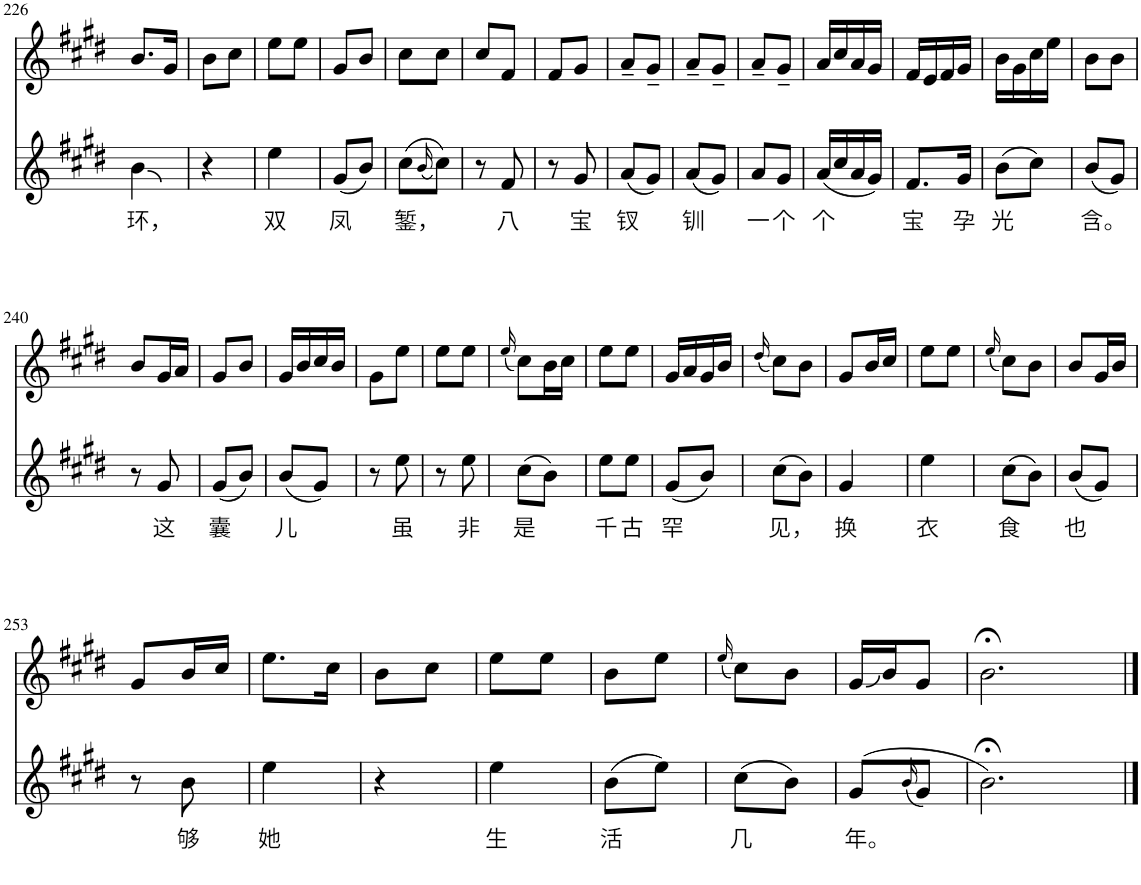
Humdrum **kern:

**kern	**text	**kern
*part2	*part2	*part1
*staff2	*staff2	*staff1
*I"Piano	*	*I"Piano
*I'Pno	*	*I'Pno
!!LO:PB:g=z
*clefG2	*	*clefG2
*k[f#c#g#d#]	*	*k[f#c#g#d#]
*M1/4	*	*M1/4
=226	=226	=226
!	!LO:LY:b	!
4b\	环，	8.b/L
.	.	16g#/Jk
=227	=227	=227
4r	.	8b\L
.	.	8cc#\J
=228	=228	=228
!	!LO:LY:b	!
4ee\	双	8ee\L
.	.	8ee\J
=229	=229	=229
!	!LO:LY:b	!
(8g#/L	凤	8g#/L
8b/J)	.	8b/J
=230	=230	=230
!	!LO:LY:b	!
(8cc#\L	錾，	8cc#\L
(16qb/	.	.
8cc#\J))	.	8cc#\J
=231	=231	=231
8r	.	8cc#/L
!	!LO:LY:b	!
8f#/	八	8f#/J
=232	=232	=232
8r	.	8f#/L
!	!LO:LY:b	!
8g#/	宝	8g#/J
=233	=233	=233
!	!LO:LY:b	!
(8a/L	钗	8a~/L
8g#/J)	.	8g#~/J
=234	=234	=234
!	!LO:LY:b	!
(8a/L	钏	8a~/L
8g#/J)	.	8g#~/J
=235	=235	=235
!	!LO:LY:b	!
8a/L	一	8a~/L
!	!LO:LY:b	!
8g#/J	个	8g#~/J
=236	=236	=236
!	!LO:LY:b	!
(16a/LL	个	16a/LL
16cc#/	.	16cc#/
16a/	.	16a/
16g#/JJ)	.	16g#/JJ
=237	=237	=237
!	!LO:LY:b	!
8.f#/L	宝	16f#/LL
.	.	16e/
.	.	16f#/
!	!LO:LY:b	!
16g#/Jk	孕	16g#/JJ
=238	=238	=238
!	!LO:LY:b	!
(8b\L	光	16b\LL
.	.	16g#\
8cc#\J)	.	16cc#\
.	.	16ee\JJ
=239	=239	=239
!	!LO:LY:b	!
(8b/L	含。	8b\L
8g#/J)	.	8b\J
!!LO:LB:g=z
=240	=240	=240
8r	.	8b/L
!	!LO:LY:b	!
8g#/	这	16g#/L
.	.	16a/JJ
=241	=241	=241
!	!LO:LY:b	!
(8g#/L	囊	8g#/L
8b/J)	.	8b/J
=242	=242	=242
!	!LO:LY:b	!
(8b/L	儿	16g#/LL
.	.	16b/
8g#/J)	.	16cc#/
.	.	16b/JJ
=243	=243	=243
8r	.	8g#\L
!	!LO:LY:b	!
8ee\	虽	8ee\J
=244	=244	=244
8r	.	8ee\L
!	!LO:LY:b	!
8ee\	非	8ee\J
=245	=245	=245
.	.	(16qee/
!	!LO:LY:b	!
(8cc#\L	是	8cc#\L)
8b\J)	.	16b\L
.	.	16cc#\JJ
=246	=246	=246
!	!LO:LY:b	!
8ee\L	千	8ee\L
!	!LO:LY:b	!
8ee\J	古	8ee\J
=247	=247	=247
!	!LO:LY:b	!
(8g#/L	罕	16g#/LL
.	.	16a/
8b/J)	.	16g#/
.	.	16b/JJ
=248	=248	=248
.	.	(16qdd#/
!	!LO:LY:b	!
(8cc#\L	见，	8cc#\L)
8b\J)	.	8b\J
=249	=249	=249
!	!LO:LY:b	!
4g#/	换	8g#/L
.	.	16b/L
.	.	16cc#/JJ
=250	=250	=250
!	!LO:LY:b	!
4ee\	衣	8ee\L
.	.	8ee\J
=251	=251	=251
.	.	(16qee/
!	!LO:LY:b	!
(8cc#\L	食	8cc#\L)
8b\J)	.	8b\J
=252	=252	=252
!	!LO:LY:b	!
(8b/L	也	8b/L
8g#/J)	.	16g#/L
.	.	16b/JJ
!!LO:LB:g=z
=253	=253	=253
8r	.	8g#/L
!	!LO:LY:b	!
8b\	够	16b/L
.	.	16cc#/JJ
=254	=254	=254
!	!LO:LY:b	!
4ee\	她	8.ee\L
.	.	16cc#\Jk
=255	=255	=255
4r	.	8b\L
.	.	8cc#\J
=256	=256	=256
!	!LO:LY:b	!
4ee\	生	8ee\L
.	.	8ee\J
=257	=257	=257
!	!LO:LY:b	!
(8b\L	活	8b\L
8ee\J)	.	8ee\J
=258	=258	=258
.	.	(16qee/
!	!LO:LY:b	!
(8cc#\L	几	8cc#\L)
8b\J)	.	8b\J
=259	=259	=259
!	!LO:LY:b	!
(8g#/L	年。	16g#/LL
.	.	16b/J
(16qb/	.	.
8g#/J)	.	8g#/J
=260	=260	=260
[4b\)	.	[4b\
==261	==261	==261
4b\_	.	4b\_
=262	=262	=262
4b;<\]	.	4b;<\]
=	=	=
*-	*-	*-
